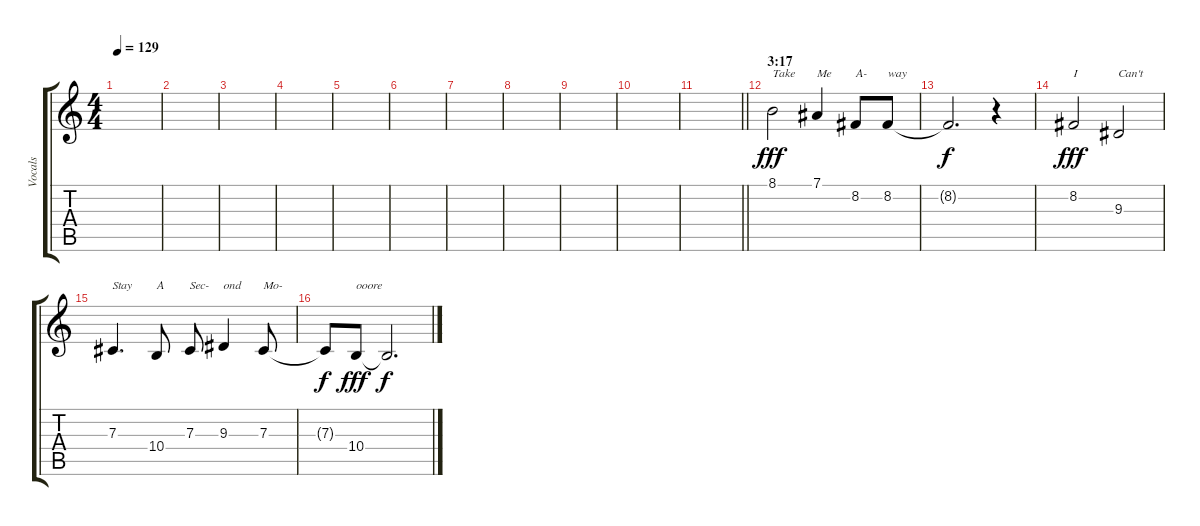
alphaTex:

\track ("Vocals" "Vocals") {instrument violin}
\staff {score tabs}
\tuning (Eb4 Bb3 Gb3 Db3 Ab2 Db2) {hide}
\ts (4 4)
\tempo 129
\clef g2
\ks c
|
|
|
|
|
|
|
|
|
|
\barLineRight lightlight
|
\section ("" "3:17")
8.1.2{txt "Take" dy fff} 7.1.4{txt "Me"} 8.2.8{txt "A-"} 8.2.8{txt "way"} |
8.2{t}.2{d dy f} r.4 |
8.2.2{txt "I" dy fff} 9.3.2{txt "Can't"} |
7.3.4{d txt "Stay"} 10.4.8{txt "A"} 7.3.8{txt "Sec-"} 9.3.4{txt "ond"} 7.3.8{txt "Mo-"} |
7.3{t}.8{dy f} 10.4.8{txt "ooore" dy fff} 10.4{t}.2{d dy f}
